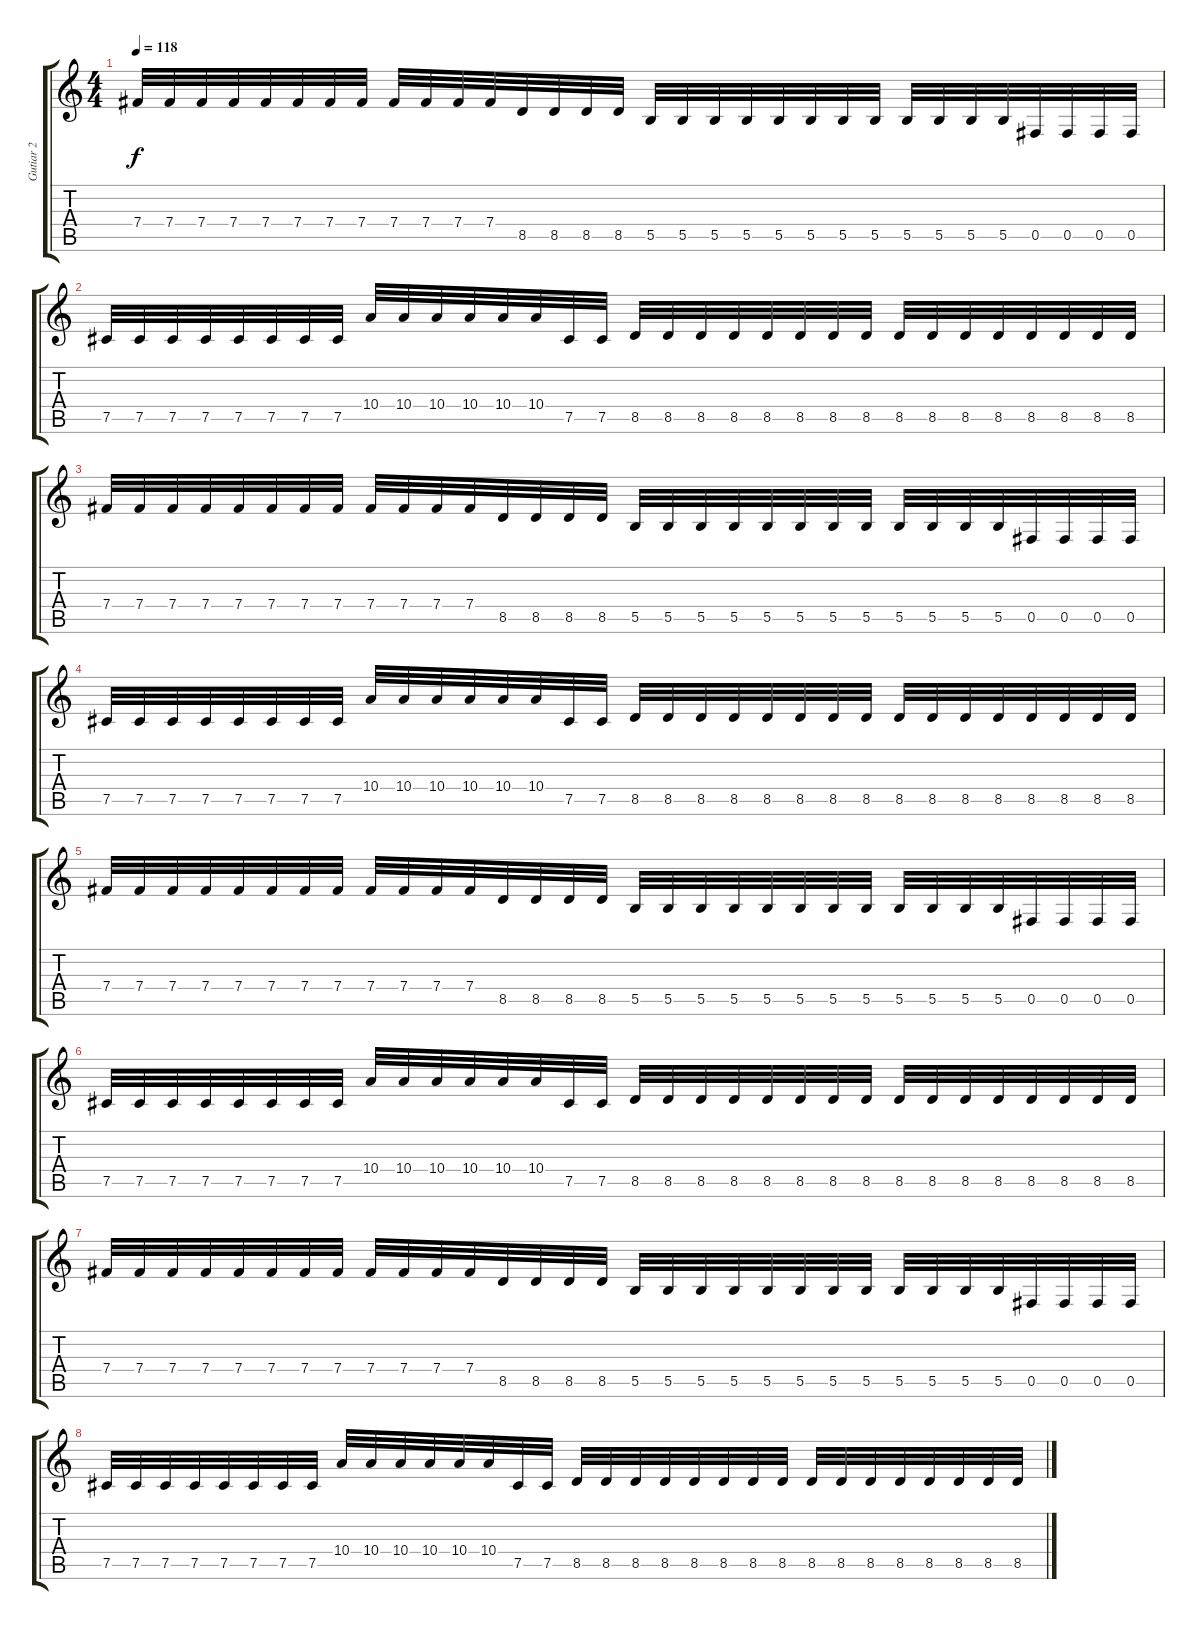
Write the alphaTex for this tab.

\track ("Gutiar 2" "Gutiar 2") {instrument distortionguitar}
\staff {score tabs}
\tuning (Db4 Ab3 E3 B2 Gb2 B1) {hide}
\ts (4 4)
\tempo 118
\clef g2
\ks c
7.4.32{dy f} 7.4.32 7.4.32 7.4.32 7.4.32 7.4.32 7.4.32 7.4.32 7.4.32 7.4.32 7.4.32 7.4.32 8.5.32 8.5.32 8.5.32 8.5.32 5.5.32 5.5.32 5.5.32 5.5.32 5.5.32 5.5.32 5.5.32 5.5.32 5.5.32 5.5.32 5.5.32 5.5.32 0.5.32 0.5.32 0.5.32 0.5.32 |
7.5.32 7.5.32 7.5.32 7.5.32 7.5.32 7.5.32 7.5.32 7.5.32 10.4.32 10.4.32 10.4.32 10.4.32 10.4.32 10.4.32 7.5.32 7.5.32 8.5.32 8.5.32 8.5.32 8.5.32 8.5.32 8.5.32 8.5.32 8.5.32 8.5.32 8.5.32 8.5.32 8.5.32 8.5.32 8.5.32 8.5.32 8.5.32 |
7.4.32 7.4.32 7.4.32 7.4.32 7.4.32 7.4.32 7.4.32 7.4.32 7.4.32 7.4.32 7.4.32 7.4.32 8.5.32 8.5.32 8.5.32 8.5.32 5.5.32 5.5.32 5.5.32 5.5.32 5.5.32 5.5.32 5.5.32 5.5.32 5.5.32 5.5.32 5.5.32 5.5.32 0.5.32 0.5.32 0.5.32 0.5.32 |
7.5.32 7.5.32 7.5.32 7.5.32 7.5.32 7.5.32 7.5.32 7.5.32 10.4.32 10.4.32 10.4.32 10.4.32 10.4.32 10.4.32 7.5.32 7.5.32 8.5.32 8.5.32 8.5.32 8.5.32 8.5.32 8.5.32 8.5.32 8.5.32 8.5.32 8.5.32 8.5.32 8.5.32 8.5.32 8.5.32 8.5.32 8.5.32 |
7.4.32 7.4.32 7.4.32 7.4.32 7.4.32 7.4.32 7.4.32 7.4.32 7.4.32 7.4.32 7.4.32 7.4.32 8.5.32 8.5.32 8.5.32 8.5.32 5.5.32 5.5.32 5.5.32 5.5.32 5.5.32 5.5.32 5.5.32 5.5.32 5.5.32 5.5.32 5.5.32 5.5.32 0.5.32 0.5.32 0.5.32 0.5.32 |
7.5.32 7.5.32 7.5.32 7.5.32 7.5.32 7.5.32 7.5.32 7.5.32 10.4.32 10.4.32 10.4.32 10.4.32 10.4.32 10.4.32 7.5.32 7.5.32 8.5.32 8.5.32 8.5.32 8.5.32 8.5.32 8.5.32 8.5.32 8.5.32 8.5.32 8.5.32 8.5.32 8.5.32 8.5.32 8.5.32 8.5.32 8.5.32 |
7.4.32 7.4.32 7.4.32 7.4.32 7.4.32 7.4.32 7.4.32 7.4.32 7.4.32 7.4.32 7.4.32 7.4.32 8.5.32 8.5.32 8.5.32 8.5.32 5.5.32 5.5.32 5.5.32 5.5.32 5.5.32 5.5.32 5.5.32 5.5.32 5.5.32 5.5.32 5.5.32 5.5.32 0.5.32 0.5.32 0.5.32 0.5.32 |
7.5.32 7.5.32 7.5.32 7.5.32 7.5.32 7.5.32 7.5.32 7.5.32 10.4.32 10.4.32 10.4.32 10.4.32 10.4.32 10.4.32 7.5.32 7.5.32 8.5.32 8.5.32 8.5.32 8.5.32 8.5.32 8.5.32 8.5.32 8.5.32 8.5.32 8.5.32 8.5.32 8.5.32 8.5.32 8.5.32 8.5.32 8.5.32
